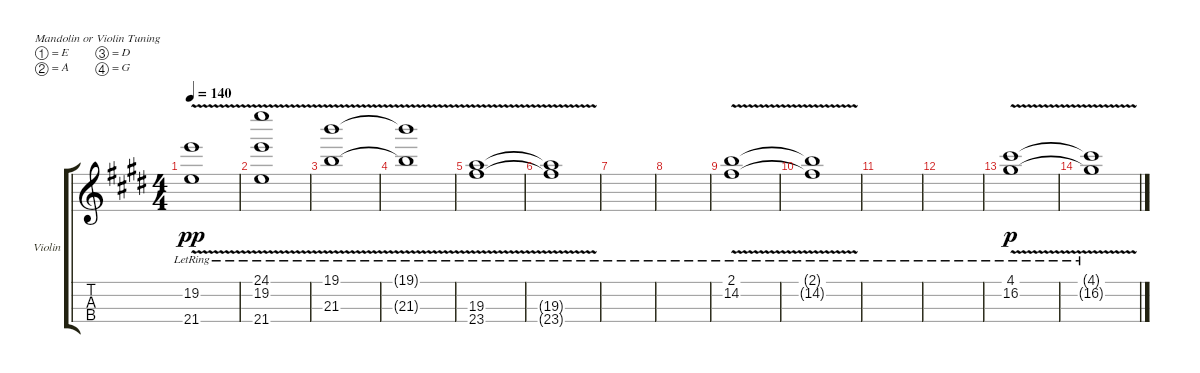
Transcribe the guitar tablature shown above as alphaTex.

\defaultSystemsLayout 4
\bracketExtendMode groupsimilarinstruments
\firstSystemTrackNameOrientation horizontal
\otherSystemsTrackNameOrientation horizontal
\track ("Violin" "Violin") {instrument violin}
\staff {score tabs}
\tuning (E5 A4 D4 G3)
\ts (4 4)
\tempo 140
\clef g2
\scale
0.333333
\ks e
(21.4{v lr} 19.2{v lr}).1{dy pp} |
\scale
0.333333 (21.4{v lr} 19.2{v lr} 24.1{v lr}).1 |
\scale
0.333333 (21.3{v lr} 19.1{v lr}).1 |
\scale
0.333333 (21.3{v lr t} 19.1{v lr t}).1 |
\scale
0.333333 (23.4{v lr} 19.3{v lr}).1 |
\scale
0.333333 (23.4{v lr t} 19.3{v lr t}).1 |
\scale
0.333333 |
\scale
0.333333 |
\scale
0.333333 (2.1{v lr} 14.2{v lr}).1 |
\scale
0.333333 (2.1{v lr t} 14.2{v lr t}).1 |
\scale
0.333333 |
\scale
0.333333 |
\scale
0.333333 (4.1{v lr} 16.2{v lr}).1{dy p} |
\scale
0.333333 (4.1{v lr t} 16.2{v lr t}).1 |
\scale
0.333333 |
\scale
0.333333
